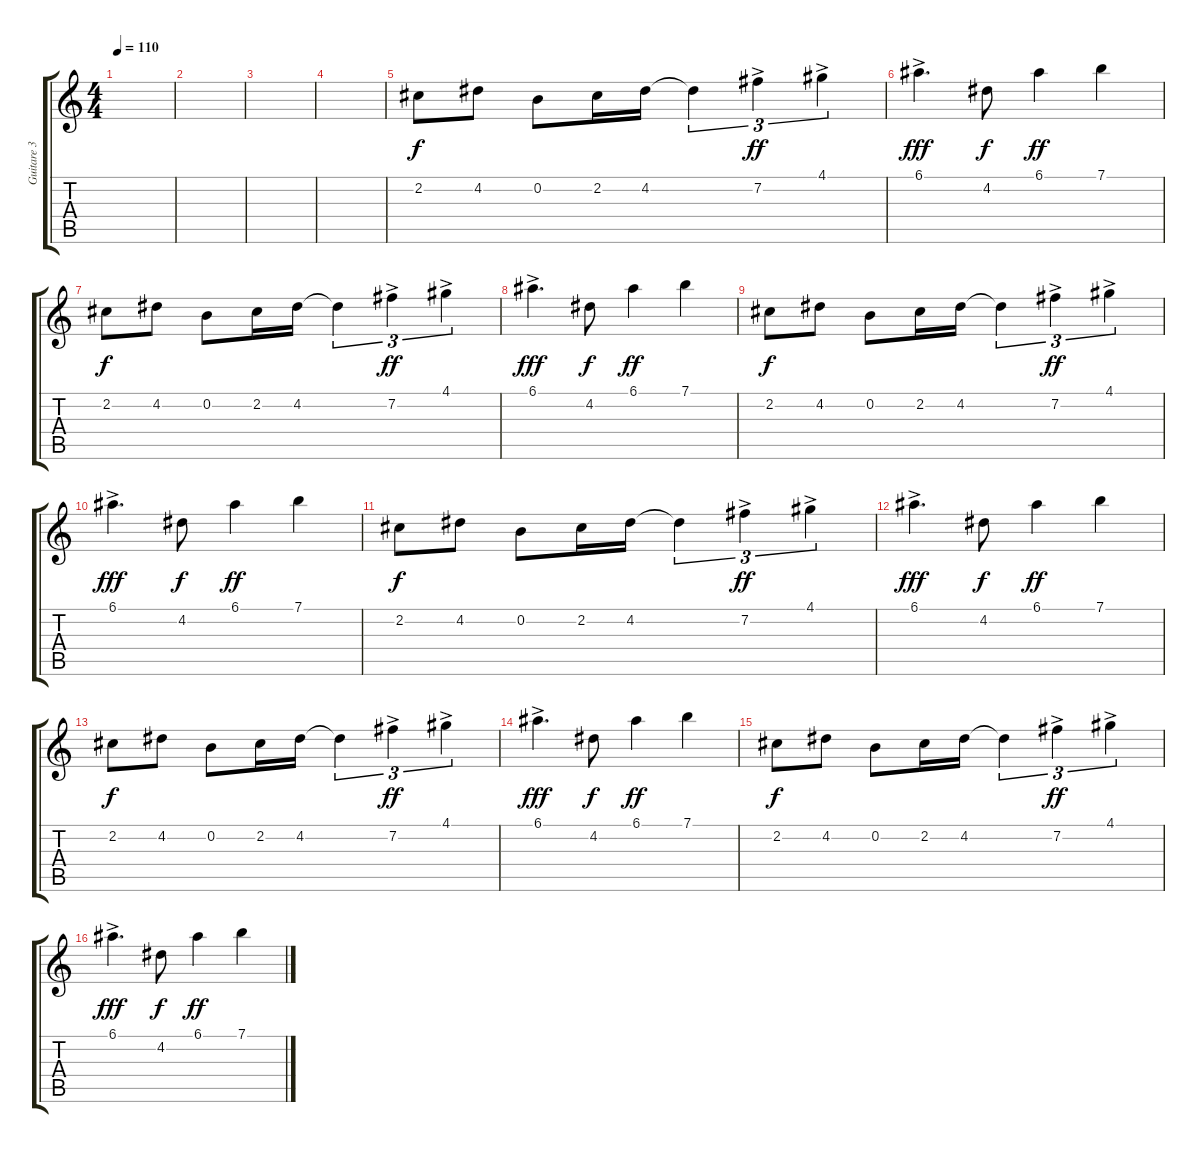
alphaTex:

\track ("Guitare 3" "Guitare 3") {instrument electricguitarclean}
\staff {score tabs}
\tuning (E4 B3 G3 D3 A2 E2) {hide}
\ts (4 4)
\tempo 110
\clef g2
\ks c
|
|
|
|
2.2.8{dy f} 4.2.8 0.2.8 2.2.16 4.2.16 4.2{t}.4{tu (3 2)} 7.2{ac}.4{tu (3 2) dy ff} 4.1{ac}.4{tu (3 2)} |
6.1{ac}.4{d dy fff} 4.2.8{dy f} 6.1.4{dy ff} 7.1.4 |
2.2.8{dy f} 4.2.8 0.2.8 2.2.16 4.2.16 4.2{t}.4{tu (3 2)} 7.2{ac}.4{tu (3 2) dy ff} 4.1{ac}.4{tu (3 2)} |
6.1{ac}.4{d dy fff} 4.2.8{dy f} 6.1.4{dy ff} 7.1.4 |
2.2.8{dy f} 4.2.8 0.2.8 2.2.16 4.2.16 4.2{t}.4{tu (3 2)} 7.2{ac}.4{tu (3 2) dy ff} 4.1{ac}.4{tu (3 2)} |
6.1{ac}.4{d dy fff} 4.2.8{dy f} 6.1.4{dy ff} 7.1.4 |
2.2.8{dy f} 4.2.8 0.2.8 2.2.16 4.2.16 4.2{t}.4{tu (3 2)} 7.2{ac}.4{tu (3 2) dy ff} 4.1{ac}.4{tu (3 2)} |
6.1{ac}.4{d dy fff} 4.2.8{dy f} 6.1.4{dy ff} 7.1.4 |
2.2.8{dy f} 4.2.8 0.2.8 2.2.16 4.2.16 4.2{t}.4{tu (3 2)} 7.2{ac}.4{tu (3 2) dy ff} 4.1{ac}.4{tu (3 2)} |
6.1{ac}.4{d dy fff} 4.2.8{dy f} 6.1.4{dy ff} 7.1.4 |
2.2.8{dy f} 4.2.8 0.2.8 2.2.16 4.2.16 4.2{t}.4{tu (3 2)} 7.2{ac}.4{tu (3 2) dy ff} 4.1{ac}.4{tu (3 2)} |
6.1{ac}.4{d dy fff} 4.2.8{dy f} 6.1.4{dy ff} 7.1.4
